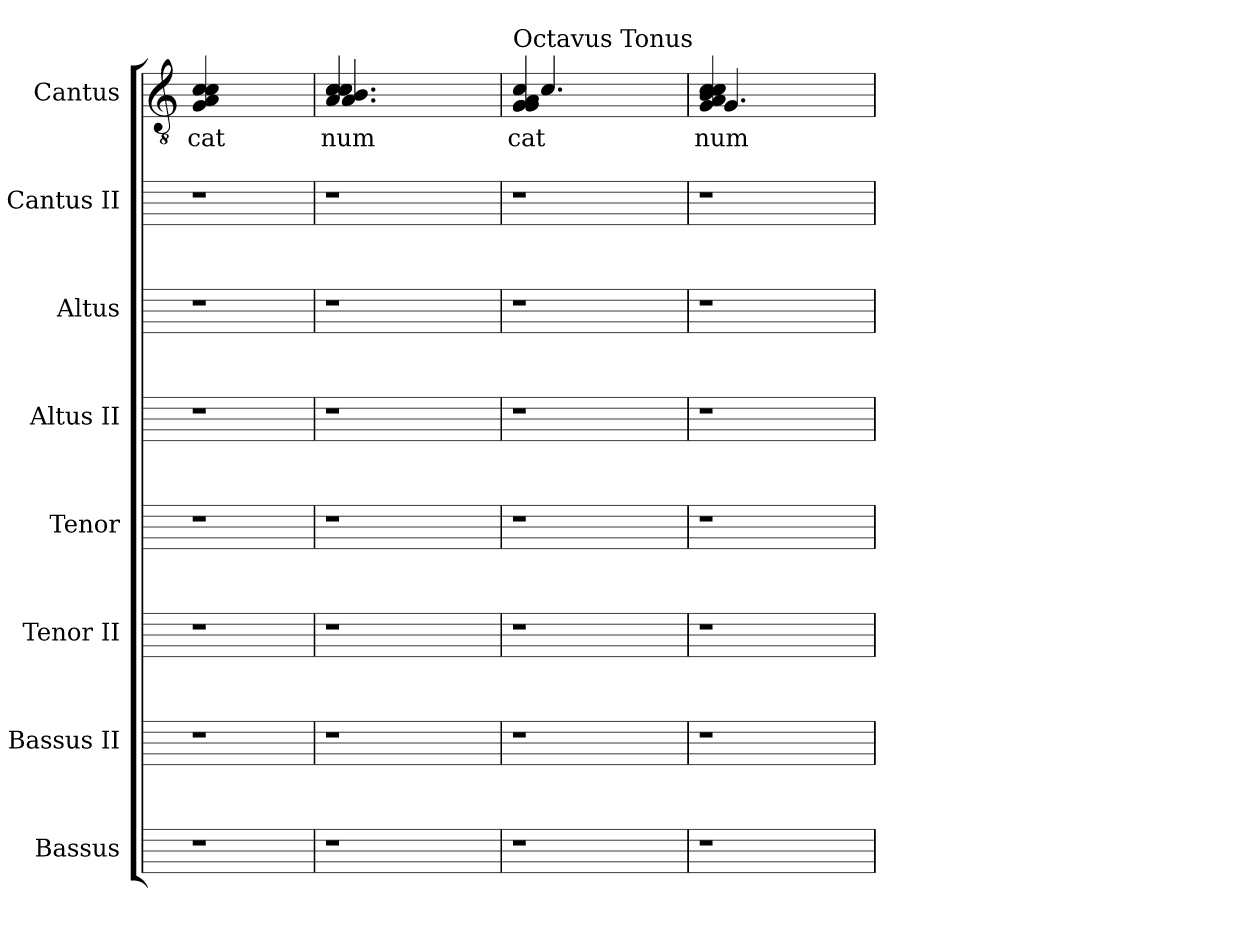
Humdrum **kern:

**kern	**kern	**kern	**kern	**kern	**kern	**kern	**kern	**text
*part8	*part7	*part6	*part5	*part4	*part3	*part2	*part1	*part1
*staff8	*staff7	*staff6	*staff5	*staff4	*staff3	*staff2	*staff1	*staff1
*I"Bassus	*I"Bassus II	*I"Tenor II	*I"Tenor	*I"Altus II	*I"Altus	*I"Cantus II	*I"Cantus	*
*I'Bassus	*I'Bassus II	*	*I'Tenor	*I'Altus II	*I'Altus	*I'Cantus II	*I'Cantus	*
!!LO:PB:g=z
*stria5	*stria5	*stria5	*stria5	*stria5	*stria5	*stria5	*stria5	*
*	*	*	*	*	*	*	*clefGv2	*
=1	=1	=1	=1	=1	=1	=1	=1	=1
!	!	!	!	!	!	!	!	!LO:LY:b:cj
1r	1r	1r	1r	1r	1r	1r	(>4G/ 4A/ 4c/ 4c/ 4c/	-cat
.	.	.	.	.	.	.	2.ryy	.
=2	=2	=2	=2	=2	=2	=2	=2	=2
!	!	!	!	!	!	!	!	!LO:LY:b:cj
*	*	*	*	*	*	*	*^	*
!	!	!	!	!	!	!	!	!	!LO:LY:b
1r	1r	1r	1r	1r	1r	1r	4c/ 4c/ 4c/ 4c/ 4A/ 4c/ 4c/	(>4.B/ 4.A/	-num
.	.	.	.	.	.	.	2ryy	.	.
.	.	.	.	.	.	.	.	2ryy	.
.	.	.	.	.	.	.	8ryy	.	.
.	.	.	.	.	.	.	8ryy	8ryy	.
!!LO:LB:g=z	!!
=3	=3	=3	=3	=3	=3	=3	=3	=3	=3
!	!	!	!	!	!	!	!LO:TX:a:t=Octavus Tonus	!	!
!	!	!	!	!	!	!	!	!	!LO:LY:b:cj
!	!	!	!	!	!	!	!	!	!LO:LY:b:cj
1r	1r	1r	1r	1r	1r	1r	(>(>4G/ 4A/ 4G/ 4G/ 4c/	4.c/	cat
.	.	.	.	.	.	.	2ryy	.	.
.	.	.	.	.	.	.	.	2ryy	.
.	.	.	.	.	.	.	8ryy	.	.
.	.	.	.	.	.	.	8ryy	8ryy	.
=4	=4	=4	=4	=4	=4	=4	=4	=4	=4
!	!	!	!	!	!	!	!	!	!LO:LY:b:cj
!	!	!	!	!	!	!	!	!	!LO:LY:b:cj
1r	1r	1r	1r	1r	1r	1r	4c/ 4c/ 4c/ 4B/ 4c/ 4A/ 4G/	4.G/	num
.	.	.	.	.	.	.	2ryy	.	.
.	.	.	.	.	.	.	.	2ryy	.
.	.	.	.	.	.	.	8ryy	.	.
.	.	.	.	.	.	.	8ryy	8ryy	.
*	*	*	*	*	*	*	*v	*v	*
=	=	=	=	=	=	=	=	=
*-	*-	*-	*-	*-	*-	*-	*-	*-
